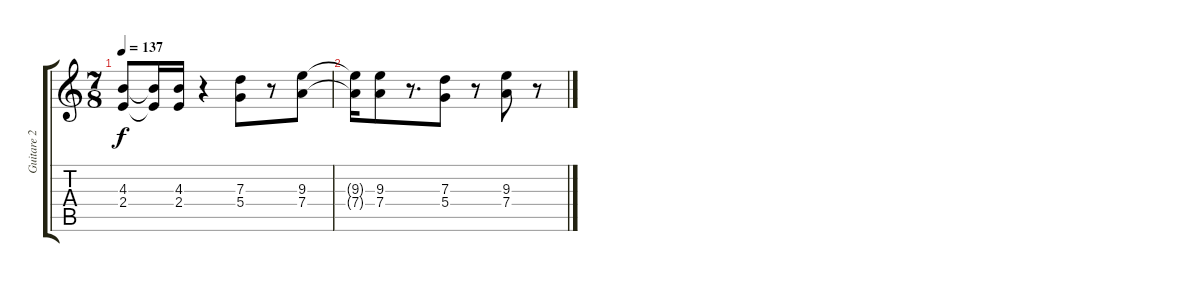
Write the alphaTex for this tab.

\track ("Guitare 2" "Guitare 2") {instrument overdrivenguitar}
\staff {score tabs}
\tuning (E4 B3 G3 D3 A2 E2) {hide}
\ts (7 8)
\tempo 137
\clef g2
\ks c
(4.3 2.4).8{dy f} (4.3{t} 2.4{t}).16 (4.3 2.4).16 r.4 (7.3 5.4).8 r.8 (9.3 7.4).8 |
(9.3{t} 7.4{t}).16 (9.3 7.4).8 r.8{d} (7.3 5.4).8 r.8 (9.3 7.4).8 r.8
